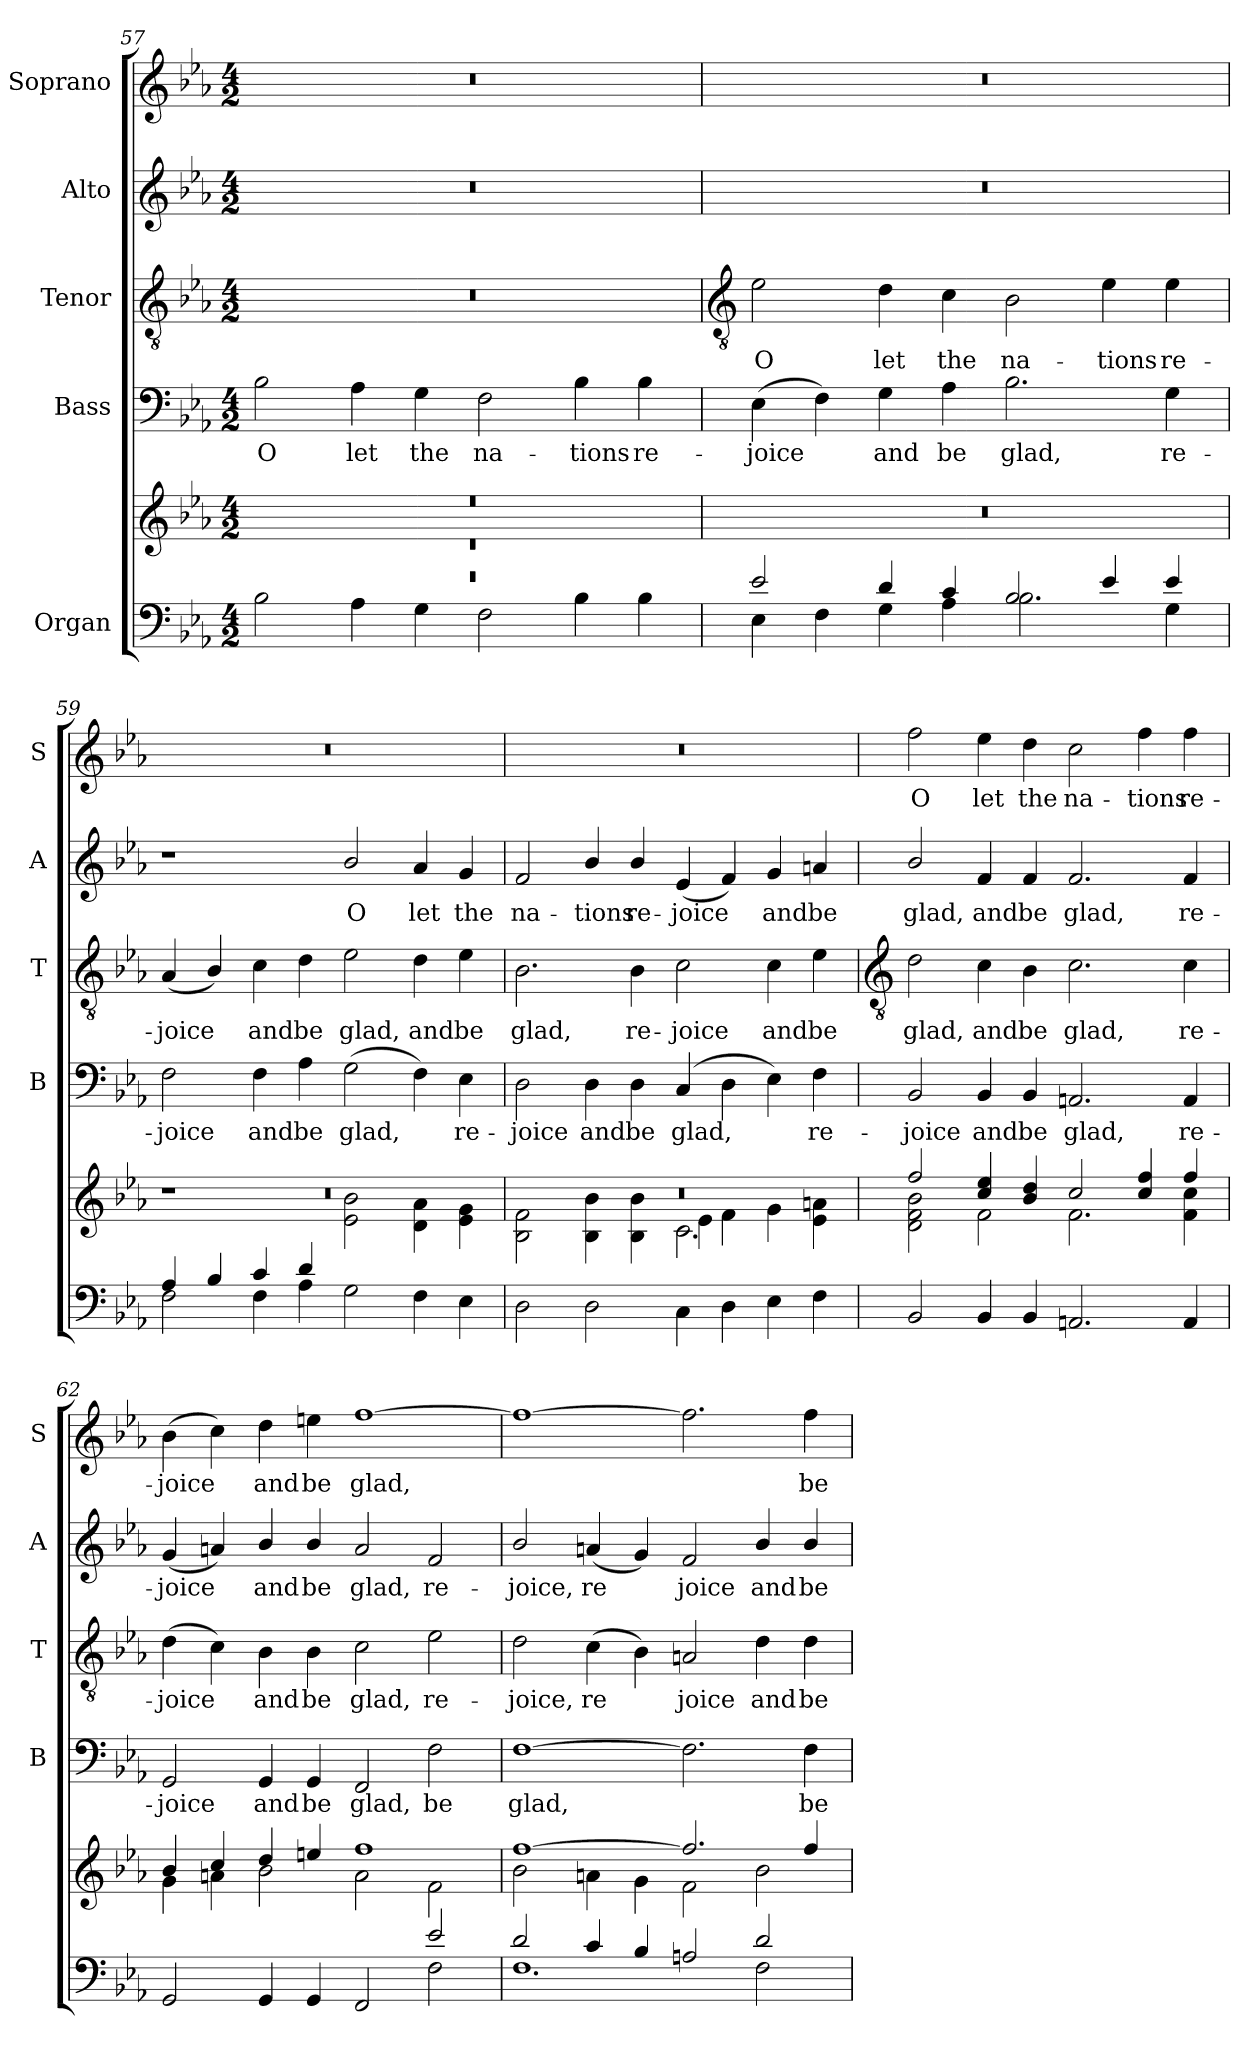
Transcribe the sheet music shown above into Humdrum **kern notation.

**kern	**kern	**kern	**text	**kern	**text	**kern	**text	**kern	**text
*part5	*part5	*part4	*part4	*part3	*part3	*part2	*part2	*part1	*part1
*staff6	*staff5	*staff4	*staff4	*staff3	*staff3	*staff2	*staff2	*staff1	*staff1
*I"Organ	*	*I"Bass	*	*I"Tenor	*	*I"Alto	*	*I"Soprano	*
*	*	*I'B	*	*I'T	*	*I'A	*	*I'S	*
*clefF4	*clefG2	*clefF4	*	*clefGv2	*	*clefG2	*	*clefG2	*
*k[b-e-a-]	*k[b-e-a-]	*k[b-e-a-]	*	*k[b-e-a-]	*	*k[b-e-a-]	*	*k[b-e-a-]	*
*E-:	*E-:	*E-:	*	*E-:	*	*E-:	*	*E-:	*
*M4/2	*M4/2	*M4/2	*	*M4/2	*	*M4/2	*	*M4/2	*
=57	=57	=57	=57	=57	=57	=57	=57	=57	=57
*^	*^	*	*	*	*	*	*	*	*
!	!	!	!	!	!LO:LY:b	!	!	!	!	!	!
0r	2B-\	0r	0r	2B-	O	0r	.	0r	.	0r	.
!	!	!	!	!	!LO:LY:b	!	!	!	!	!	!
.	4A-\	.	.	4A-	let	.	.	.	.	.	.
!	!	!	!	!	!LO:LY:b	!	!	!	!	!	!
.	4G\	.	.	4G	the	.	.	.	.	.	.
!	!	!	!	!	!LO:LY:b	!	!	!	!	!	!
.	2F\	.	.	2F	na-	.	.	.	.	.	.
!	!	!	!	!	!LO:LY:b	!	!	!	!	!	!
.	4B-\	.	.	4B-	-tions	.	.	.	.	.	.
!	!	!	!	!	!LO:LY:b	!	!	!	!	!	!
.	4B-\	.	.	4B-	re-	.	.	.	.	.	.
*	*	*v	*v	*	*	*	*	*	*	*	*
!!LO:LB:g=z
=58	=58	=58	=58	=58	=58	=58	=58	=58	=58	=58
*	*	*	*	*	*clefGv2	*	*	*	*	*
*	*	*^	*	*	*	*	*	*	*	*
*	*	*	*^	*	*	*	*	*	*	*	*
!	!	!	!	!	!	!LO:LY:b	!	!LO:LY:b	!	!	!	!
2e-/	4E-\	0r	0ryy	0r	(>4E-	-joice	2e-	O	0r	.	0r	.
.	4F\	.	.	.	4F)	.	.	.	.	.	.	.
!	!	!	!	!	!	!LO:LY:b	!	!LO:LY:b	!	!	!	!
4d/	4G\	.	.	.	4G	and	4d	let	.	.	.	.
!	!	!	!	!	!	!LO:LY:b	!	!LO:LY:b	!	!	!	!
4c/	4A-\	.	.	.	4A-	be	4c	the	.	.	.	.
!	!	!	!	!	!	!LO:LY:b	!	!LO:LY:b	!	!	!	!
2B-/	2.B-\	.	.	.	2.B-	glad,	2B-	na-	.	.	.	.
!	!	!	!	!	!	!	!	!LO:LY:b	!	!	!	!
4e-/	.	.	.	.	.	.	4e-	-tions	.	.	.	.
!	!	!	!	!	!	!LO:LY:b	!	!LO:LY:b	!	!	!	!
4e-/	4G\	.	.	.	4G	re-	4e-	re-	.	.	.	.
=59	=59	=59	=59	=59	=59	=59	=59	=59	=59	=59	=59	=59
!	!	!	!	!	!	!LO:LY:b	!	!LO:LY:b	!	!	!	!
4A-/	2F\	0r	0ryy	1r	2F	-joice	(<4A-	-joice	1r	.	0r	.
4B-/	.	.	.	.	.	.	4B-/)	.	.	.	.	.
!	!	!	!	!	!	!LO:LY:b	!	!LO:LY:b	!	!	!	!
4c/	4F\	.	.	.	4F	and	4c	and	.	.	.	.
!	!	!	!	!	!	!LO:LY:b	!	!LO:LY:b	!	!	!	!
4d/	4A-\	.	.	.	4A-	be	4d	be	.	.	.	.
!	!	!	!	!	!	!LO:LY:b	!	!LO:LY:b	!	!LO:LY:b	!	!
1ryy	2G\	.	.	2e-\ 2b-\	(>2G	glad,	2e-	glad,	2b-/	O	.	.
!	!	!	!	!	!	!	!	!LO:LY:b	!	!LO:LY:b	!	!
.	4F\	.	.	4d\ 4a-\	4F)	.	4d	and	4a-/	let	.	.
!	!	!	!	!	!	!LO:LY:b	!	!LO:LY:b	!	!LO:LY:b	!	!
.	4E-\	.	.	4e-\ 4g\	4E-	re-	4e-	be	4g/	the	.	.
=60	=60	=60	=60	=60	=60	=60	=60	=60	=60	=60	=60	=60
!	!	!	!	!	!	!LO:LY:b	!	!LO:LY:b	!	!LO:LY:b	!	!
0ryy	2D\	0r	1ryy	2B-\ 2f\	2D	-joice	2.B-	glad,	2f/	na-	0r	.
!	!	!	!	!	!	!LO:LY:b	!	!	!	!LO:LY:b	!	!
.	2D\	.	.	4B-\ 4b-\	4D	and	.	.	4b-/	-tions	.	.
!	!	!	!	!	!	!LO:LY:b	!	!LO:LY:b	!	!LO:LY:b	!	!
.	.	.	.	4B-\ 4b-\	4D	be	4B-	re-	4b-/	re-	.	.
!	!	!	!	!	!	!LO:LY:b	!	!LO:LY:b	!	!LO:LY:b	!	!
.	4C\	.	2.c\	4e-\	(>4C	glad,	2c	-joice	(<4e-	-joice	.	.
.	4D\	.	.	4f\	4D	.	.	.	4f)	.	.	.
!	!	!	!	!	!	!	!	!LO:LY:b	!	!LO:LY:b	!	!
.	4E-\	.	.	4g\	4E-)	.	4c	and	4g	and	.	.
!	!	!	!	!	!	!LO:LY:b	!	!LO:LY:b	!	!LO:LY:b	!	!
.	4F\	.	4ryy	4e-\ 4an\	4F	re-	4e-	be	4an	be	.	.
*	*	*v	*v	*v	*	*	*	*	*	*	*	*
!!LO:LB:g=z
=61	=61	=61	=61	=61	=61	=61	=61	=61	=61	=61
*	*	*	*	*	*clefGv2	*	*	*	*	*
*	*	*^	*	*	*	*	*	*	*	*
*	*	*	*^	*	*	*	*	*	*	*	*
!	!	!	!	!	!	!LO:LY:b	!	!LO:LY:b	!	!LO:LY:b	!	!LO:LY:b
*	*	*	*v	*v	*	*	*	*	*	*	*	*
0ryy	2BB-/	2ff/	2d\ 2f\ 2b-\	2BB-	-joice	2d	glad,	2b-/	glad,	2ff	O
!	!	!	!	!	!LO:LY:b	!	!LO:LY:b	!	!LO:LY:b	!	!LO:LY:b
.	4BB-/	4cc/ 4ee-/	2f\	4BB-	and	4c	and	4f/	and	4ee-	let
!	!	!	!	!	!LO:LY:b	!	!LO:LY:b	!	!LO:LY:b	!	!LO:LY:b
.	4BB-/	4b-/ 4dd/	.	4BB-	be	4B-	be	4f/	be	4dd	the
!	!	!	!	!	!LO:LY:b	!	!LO:LY:b	!	!LO:LY:b	!	!LO:LY:b
.	2.AAn/	2cc/	2.f\	2.AAn	glad,	2.c	glad,	2.f/	glad,	2cc	na-
!	!	!	!	!	!	!	!	!	!	!	!LO:LY:b
.	.	4cc/ 4ff/	.	.	.	.	.	.	.	4ff	-tions
!	!	!	!	!	!LO:LY:b	!	!LO:LY:b	!	!LO:LY:b	!	!LO:LY:b
.	4AA/	4ff/	4f\ 4cc\	4AA	re-	4c	re-	4f/	re-	4ff	re-
=62	=62	=62	=62	=62	=62	=62	=62	=62	=62	=62	=62
!	!	!	!	!	!LO:LY:b	!	!LO:LY:b	!	!LO:LY:b	!	!LO:LY:b
1.ryy	2GG/	4b-/	4g\	2GG	-joice	(>4d	-joice	(<4g/	-joice	(>4b-	-joice
.	.	4cc/	4an\	.	.	4c)	.	4an/)	.	4cc)	.
!	!	!	!	!	!LO:LY:b	!	!LO:LY:b	!	!LO:LY:b	!	!LO:LY:b
.	4GG/	4dd/	2b-\	4GG	and	4B-	and	4b-/	and	4dd	and
!	!	!	!	!	!LO:LY:b	!	!LO:LY:b	!	!LO:LY:b	!	!LO:LY:b
.	4GG/	4een/	.	4GG	be	4B-	be	4b-/	be	4een	be
!	!	!	!	!	!LO:LY:b	!	!LO:LY:b	!	!LO:LY:b	!	!LO:LY:b
.	2FF/	1ff	2a\	2FF	glad,	2c	glad,	2a/	glad,	[1ff	glad,
!	!	!	!	!	!LO:LY:b	!	!LO:LY:b	!	!LO:LY:b	!	!
2e-/	2F\	.	2f\	2F	be	2e-	re-	2f/	re-	.	.
=63	=63	=63	=63	=63	=63	=63	=63	=63	=63	=63	=63
!	!	!	!	!	!LO:LY:b	!	!LO:LY:b	!	!LO:LY:b	!	!
2d/	1.F\	[1ff	2b-\	[1F	glad,	2d	-joice,	2b-/	-joice,	1ff_	.
!	!	!	!	!	!	!	!LO:LY:b	!	!LO:LY:b	!	!
4c/	.	.	4an\	.	.	(>4c	re	(<4an/	re	.	.
4B-/	.	.	4g\	.	.	4B-)	.	4g/)	.	.	.
!	!	!	!	!	!	!	!LO:LY:b	!	!LO:LY:b	!	!
2An/	.	2.ff/]	2f\	2.F]	.	2An	joice	2f/	joice	2.ff]	.
!	!	!	!	!	!	!	!LO:LY:b	!	!LO:LY:b	!	!
2d/	2F\	.	2b-\	.	.	4d	and	4b-/	and	.	.
!	!	!	!	!	!LO:LY:b	!	!LO:LY:b	!	!LO:LY:b	!	!LO:LY:b
.	.	4ff/	.	4F	be	4d	be	4b-/	be	4ff	be
*v	*v	*	*	*	*	*	*	*	*	*	*
*	*v	*v	*	*	*	*	*	*	*	*
=	=	=	=	=	=	=	=	=	=
*-	*-	*-	*-	*-	*-	*-	*-	*-	*-
